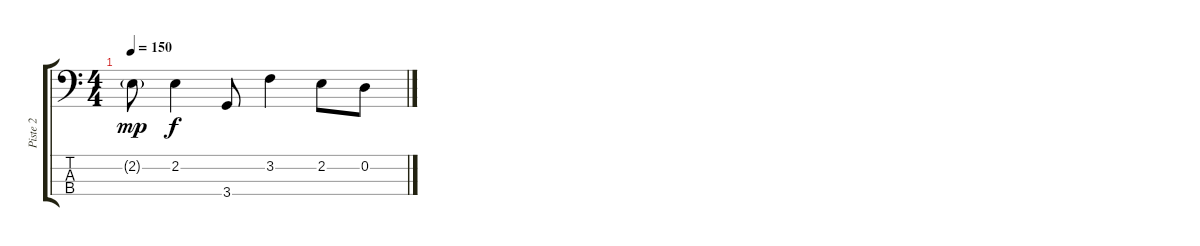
\track ("Piste 2" "Piste 2") {instrument electricbassfinger}
\staff {score tabs}
\tuning (G2 D2 A1 E1) {hide}
\ts (4 4)
\tempo 150
\clef f4
\ks c
2.2{g}.8{dy mp} 2.2.4{dy f} 3.4.8 3.2.4 2.2.8 0.2.8
